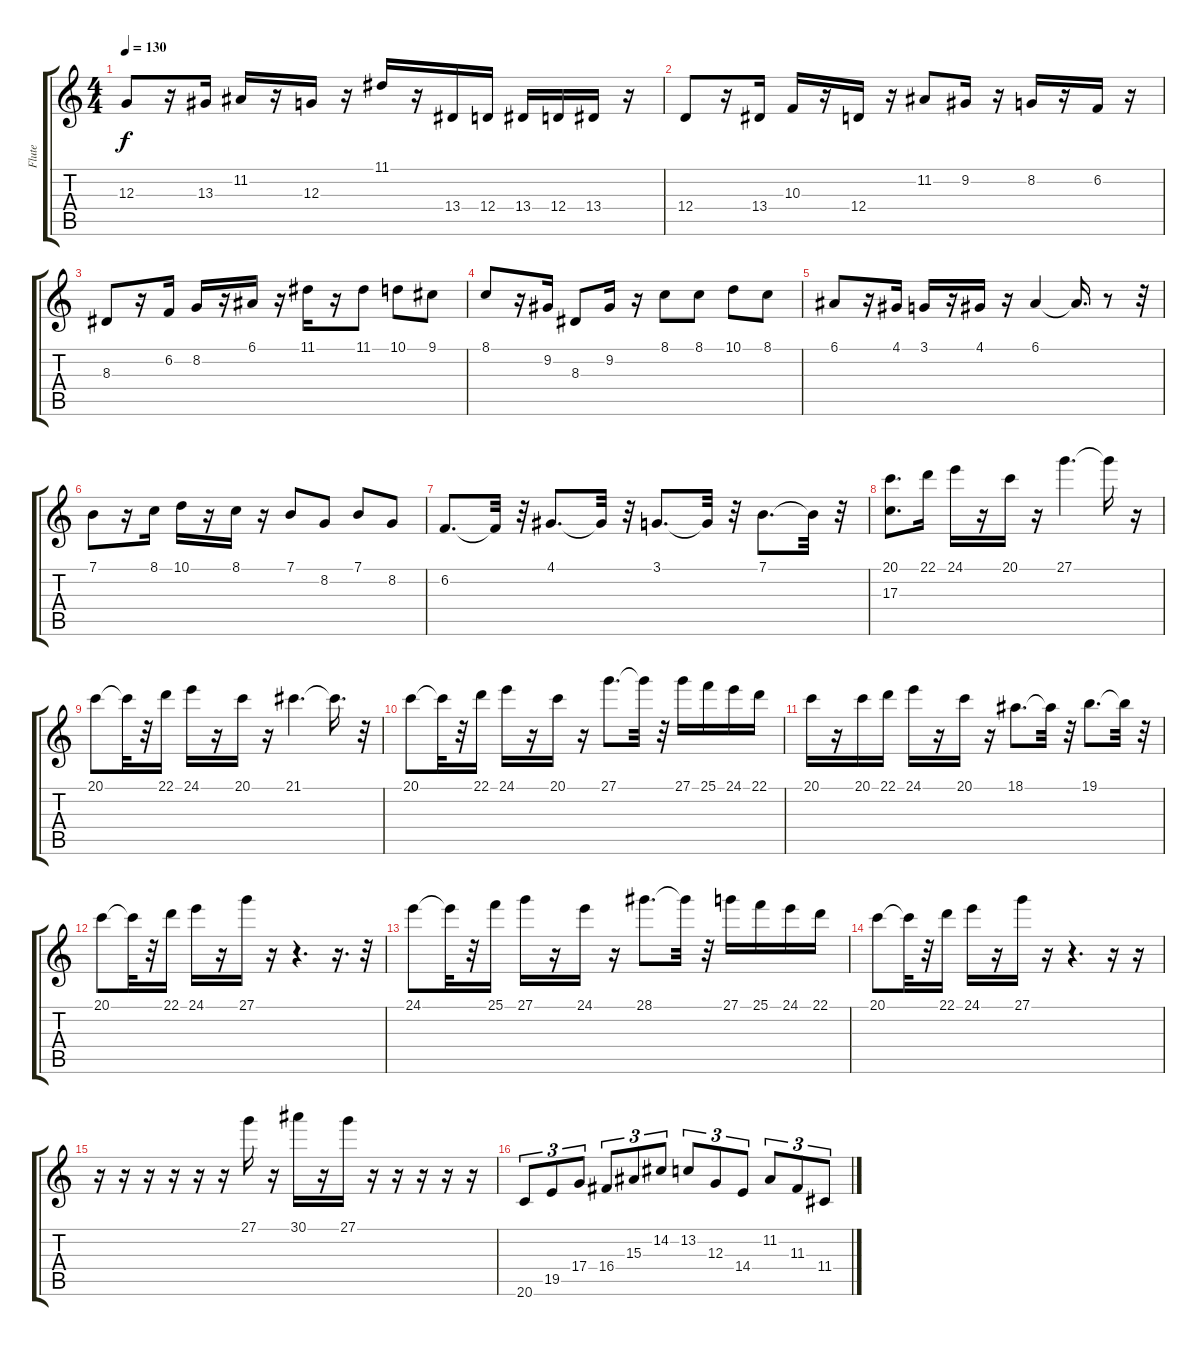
\track ("Flute" "Flute") {instrument flute}
\staff {score tabs}
\tuning (E4 B3 G3 D3 A2 E2) {hide}
\ts (4 4)
\tempo 130
\clef g2
\ks c
12.3.8{dy f} r.16 13.3.16 11.2.16 r.16 12.3.16 r.16 11.1.16 r.16 13.4.16 12.4.16 13.4.16 12.4.16 13.4.16 r.16 |
12.4.8 r.16 13.4.16 10.3.16 r.16 12.4.16 r.16 11.2.8 9.2.16 r.16 8.2.16 r.16 6.2.16 r.16 |
8.3.8 r.16 6.2.16 8.2.16 r.16 6.1.16 r.16 11.1.16 r.16 11.1.8 10.1.8 9.1.8 |
8.1.8 r.16 9.2.16 8.3.8 9.2.16 r.16 8.1.8 8.1.8 10.1.8 8.1.8 |
6.1.8 r.16 4.1.16 3.1.16 r.16 4.1.16 r.16 6.1.4 6.1{t}.16{d} r.8 r.32 |
7.1.8 r.16 8.1.16 10.1.16 r.16 8.1.16 r.16 7.1.8 8.2.8 7.1.8 8.2.8 |
6.2.8{d} 6.2{t}.32 r.32 4.1.8{d} 4.1{t}.32 r.32 3.1.8{d} 3.1{t}.32 r.32 7.1.8{d} 7.1{t}.32 r.32 |
(20.1 17.3).8{d} 22.1.16 24.1.16 r.16 20.1.16 r.16 27.1.4{d} 27.1{t}.16 r.16 |
20.1.8 20.1{t}.32 r.32 22.1.16 24.1.16 r.16 20.1.16 r.16 21.1.4{d} 21.1{t}.16{d} r.32 |
20.1.8 20.1{t}.32 r.32 22.1.16 24.1.16 r.16 20.1.16 r.16 27.1.8{d} 27.1{t}.32 r.32 27.1.16 25.1.16 24.1.16 22.1.16 |
20.1.16 r.16 20.1.16 22.1.16 24.1.16 r.16 20.1.16 r.16 18.1.8{d} 18.1{t}.32 r.32 19.1.8{d} 19.1{t}.32 r.32 |
20.1.8 20.1{t}.32 r.32 22.1.16 24.1.16 r.16 27.1.16 r.16 r.4{d} r.16{d} r.32 |
24.1.8 24.1{t}.32 r.32 25.1.16 27.1.16 r.16 24.1.16 r.16 28.1.8{d} 28.1{t}.32 r.32 27.1.16 25.1.16 24.1.16 22.1.16 |
20.1.8 20.1{t}.32 r.32 22.1.16 24.1.16 r.16 27.1.16 r.16 r.4{d} r.16 r.16 |
r.16 r.16 r.16 r.16 r.16 r.16 27.1.16 r.16 30.1.16 r.16 27.1.16 r.16 r.16 r.16 r.16 r.16 |
20.6.8{tu (3 2)} 19.5.8{tu (3 2)} 17.4.8{tu (3 2)} 16.4.8{tu (3 2)} 15.3.8{tu (3 2)} 14.2.8{tu (3 2)} 13.2.8{tu (3 2)} 12.3.8{tu (3 2)} 14.4.8{tu (3 2)} 11.2.8{tu (3 2)} 11.3.8{tu (3 2)} 11.4.8{tu (3 2)}
